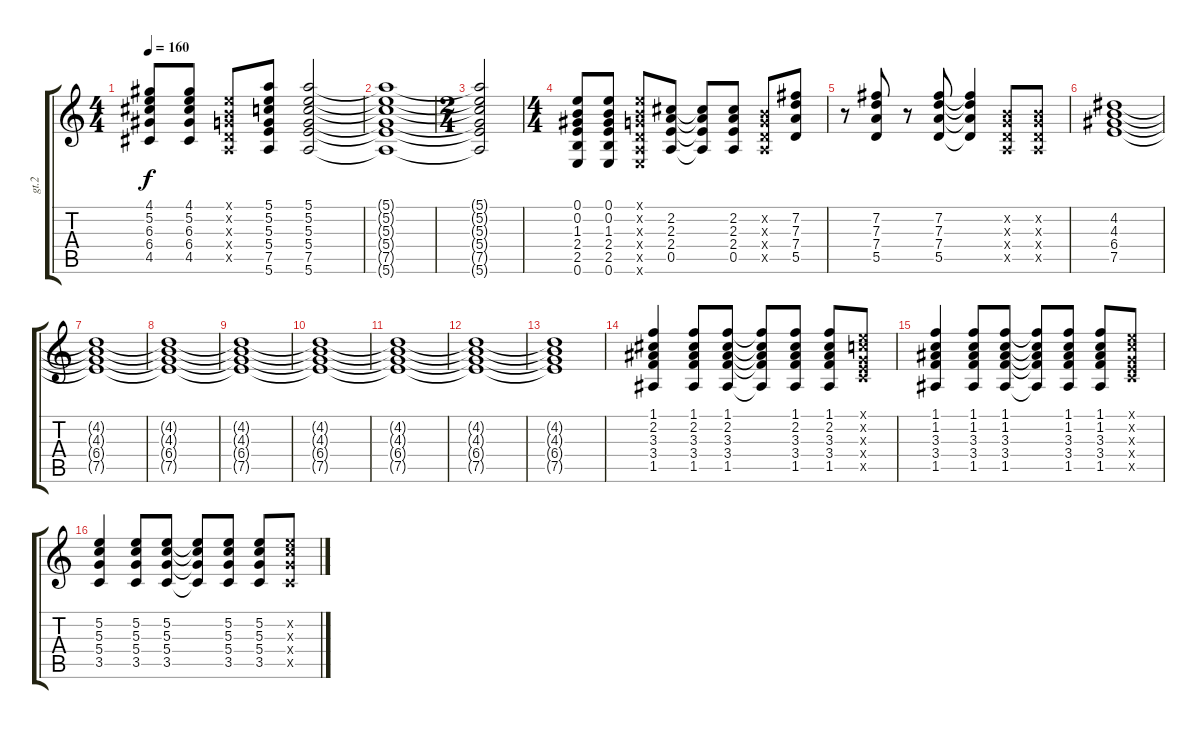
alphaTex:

\track ("gt.2" "gt.2") {instrument distortionguitar}
\staff {score tabs}
\tuning (E4 B3 G3 D3 A2 E2) {hide}
\ts (4 4)
\tempo 160
\clef g2
\ks c
(4.1 5.2 6.3 6.4 4.5).8{dy f} (4.1 5.2 6.3 6.4 4.5).8 (0.1{x} 0.2{x} 0.3{x} 0.4{x} 0.5{x}).8 (5.1 5.2 5.3 5.4 7.5 5.6).8 (5.1 5.2 5.3 5.4 7.5 5.6).2 |
(5.1{t} 5.2{t} 5.3{t} 5.4{t} 7.5{t} 5.6{t}).1 |
\ts (2 4)
(5.1{t} 5.2{t} 5.3{t} 5.4{t} 7.5{t} 5.6{t}).2 |
\ts (4 4)
(0.1 0.2 1.3 2.4 2.5 0.6).8 (0.1 0.2 1.3 2.4 2.5 0.6).8 (0.1{x} 0.2{x} 0.3{x} 0.4{x} 0.5{x} 0.6{x}).8 (2.2 2.3 2.4 0.5).8 (2.2{t} 2.3{t} 2.4{t} 0.5{t}).8 (2.2 2.3 2.4 0.5).8 (0.2{x} 0.3{x} 0.4{x} 0.5{x}).8 (7.2 7.3 7.4 5.5).8 |
r.8 (7.2 7.3 7.4 5.5).8 r.8 (7.2 7.3 7.4 5.5).8 (7.2{t} 7.3{t} 7.4{t} 5.5{t}).4 (0.2{x} 0.3{x} 0.4{x} 0.5{x}).8 (0.2{x} 0.3{x} 0.4{x} 0.5{x}).8 |
(4.2 4.3 6.4 7.5).1 |
(4.2{t} 4.3{t} 6.4{t} 7.5{t}).1 |
(4.2{t} 4.3{t} 6.4{t} 7.5{t}).1 |
(4.2{t} 4.3{t} 6.4{t} 7.5{t}).1 |
(4.2{t} 4.3{t} 6.4{t} 7.5{t}).1 |
(4.2{t} 4.3{t} 6.4{t} 7.5{t}).1 |
(4.2{t} 4.3{t} 6.4{t} 7.5{t}).1 |
(4.2{t} 4.3{t} 6.4{t} 7.5{t}).1 |
(1.1 2.2 3.3 3.4 1.5).4 (1.1 2.2 3.3 3.4 1.5).8 (1.1 2.2 3.3 3.4 1.5).8 (1.1{t} 2.2{t} 3.3{t} 3.4{t} 1.5{t}).8 (1.1 2.2 3.3 3.4 1.5).8 (1.1 2.2 3.3 3.4 1.5).8 (0.1{x} 1.2{x} 0.3{x} 2.4{x} 3.5{x}).8 |
(1.1 1.2 3.3 3.4 1.5).4 (1.1 1.2 3.3 3.4 1.5).8 (1.1 1.2 3.3 3.4 1.5).8 (1.1{t} 1.2{t} 3.3{t} 3.4{t} 1.5{t}).8 (1.1 1.2 3.3 3.4 1.5).8 (1.1 1.2 3.3 3.4 1.5).8 (0.1{x} 1.2{x} 0.3{x} 2.4{x} 3.5{x}).8 |
(5.2 5.3 5.4 3.5).4 (5.2 5.3 5.4 3.5).8 (5.2 5.3 5.4 3.5).8 (5.2{t} 5.3{t} 5.4{t} 3.5{t}).8 (5.2 5.3 5.4 3.5).8 (5.2 5.3 5.4 3.5).8 (5.2{x} 5.3{x} 5.4{x} 3.5{x}).8
